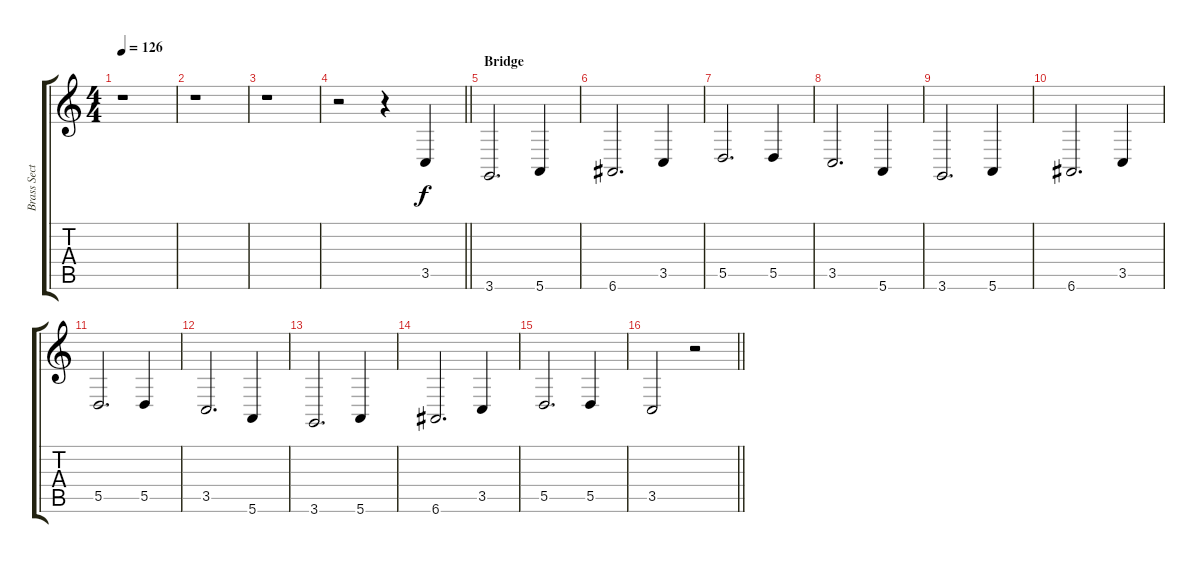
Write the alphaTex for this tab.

\track ("Brass Section" "Brass Sect") {instrument brasssection}
\staff {score tabs}
\tuning (E4 B3 G3 D3 A2 E2) {hide}
\ts (4 4)
\tempo 126
\clef g2
\ks c
r.1{dy f} |
r.1 |
r.1 |
\barLineRight lightlight
r.2 r.4 3.5.4 |
\section ("" "Bridge")
3.6.2{d} 5.6.4 |
6.6.2{d} 3.5.4 |
5.5.2{d} 5.5.4 |
3.5.2{d} 5.6.4 |
3.6.2{d} 5.6.4 |
6.6.2{d} 3.5.4 |
5.5.2{d} 5.5.4 |
3.5.2{d} 5.6.4 |
3.6.2{d} 5.6.4 |
6.6.2{d} 3.5.4 |
5.5.2{d} 5.5.4 |
\barLineRight lightlight
3.5.2 r.2
